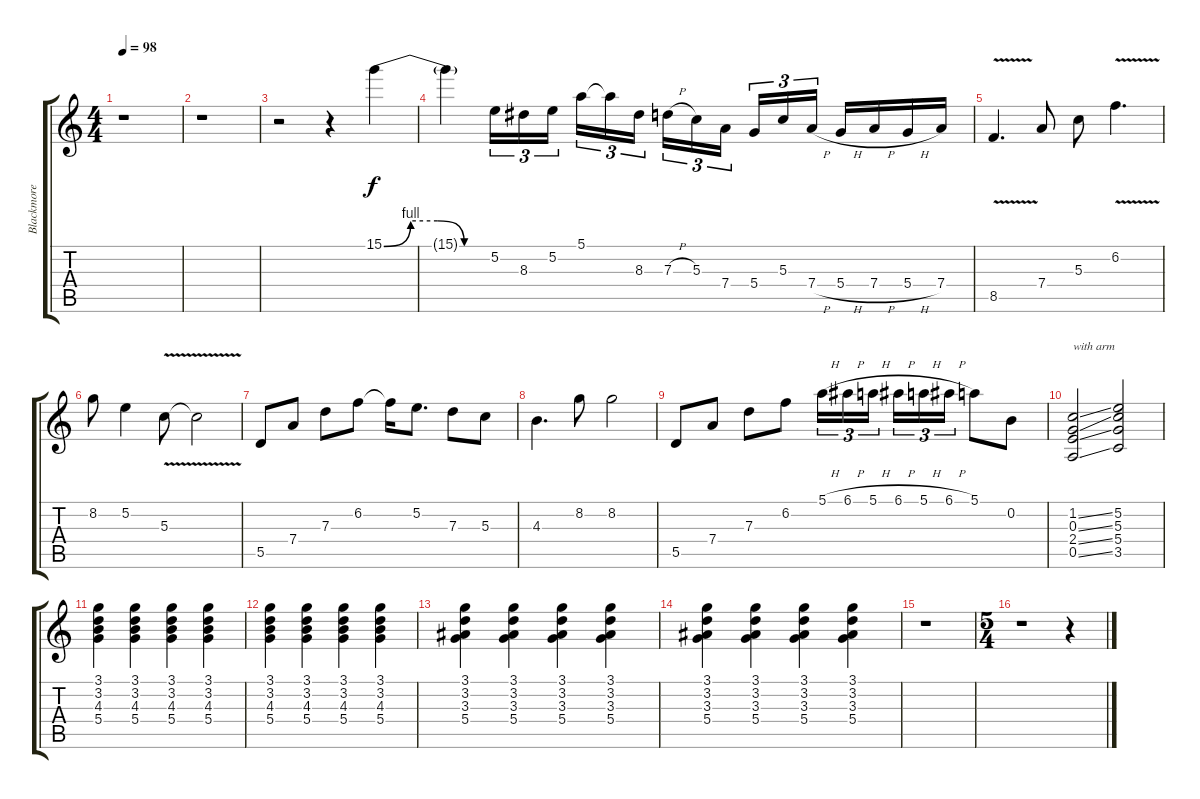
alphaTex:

\track ("Blackmore" "Blackmore") {instrument overdrivenguitar}
\staff {score tabs}
\tuning (E4 B3 G3 D3 A2 E2) {hide}
\ts (4 4)
\tempo 98
\clef g2
\ks c
r.1{dy f} |
r.1 |
r.2 r.4 15.1{be (custom 0 0 15 4 30 4 45 0 60 0)}.4 |
15.1{t}.4 5.2.16{tu (3 2)} 8.3.16{tu (3 2)} 5.2.16{tu (3 2) beam splitsecondary} 5.1.16{tu (3 2)} 5.1{t}.16{tu (3 2)} 8.3.16{tu (3 2)} 7.3{h}.16{tu (3 2)} 5.3.16{tu (3 2)} 7.4.16{tu (3 2) beam splitsecondary} 5.4.16{tu (3 2)} 5.3.16{tu (3 2)} 7.4{h}.16{tu (3 2)} 5.4{h}.16 7.4{h}.16 5.4{h}.16 7.4.16 |
8.5{v}.4{d} 7.4.8 5.3.8 6.2{v}.4{d} |
8.2.8 5.2.4 5.3{v}.8 5.3{t}.2 |
5.5.8 7.4.8 7.3.8 6.2.8 6.2{t}.16 5.2.8{d} 7.3.8 5.3.8 |
4.3.4{d} 8.2.8 8.2.2 |
5.5.8 7.4.8 7.3.8 6.2.8 5.1{h}.16{tu (3 2)} 6.1{h}.16{tu (3 2)} 5.1{h}.16{tu (3 2) beam splitsecondary} 6.1{h}.16{tu (3 2)} 5.1{h}.16{tu (3 2)} 6.1{h}.16{tu (3 2)} 5.1.8 0.2.8 |
(1.2{ss} 0.3{ss} 2.4{ss} 0.5{ss}).2{txt "with arm"} (5.2 5.3 5.4 3.5).2 |
(3.1 3.2 4.3 5.4).4 (3.1 3.2 4.3 5.4).4 (3.1 3.2 4.3 5.4).4 (3.1 3.2 4.3 5.4).4 |
(3.1 3.2 4.3 5.4).4 (3.1 3.2 4.3 5.4).4 (3.1 3.2 4.3 5.4).4 (3.1 3.2 4.3 5.4).4 |
(3.1 3.2 3.3 5.4).4 (3.1 3.2 3.3 5.4).4 (3.1 3.2 3.3 5.4).4 (3.1 3.2 3.3 5.4).4 |
(3.1 3.2 3.3 5.4).4 (3.1 3.2 3.3 5.4).4 (3.1 3.2 3.3 5.4).4 (3.1 3.2 3.3 5.4).4 |
r.1 |
\ts (5 4)
r.1 r.4
